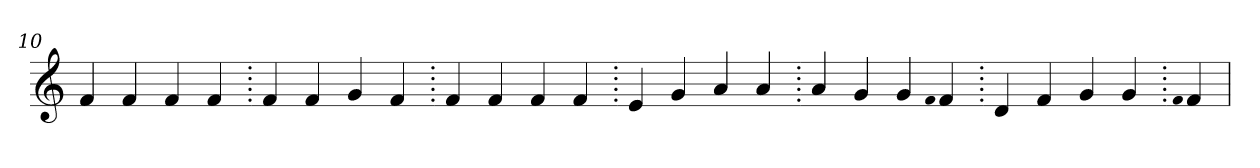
**kern
*part1
*staff1
*clefG2
=10.
4f
4f
4f
4f
=20.
4f
4f
4g
4f
=30.
4f
4f
4f
4f
=40.
4e
4g
4a
4a
=50.
4a
4g
4g
qqf
4f
=60.
4d
4f
4g
4g
=70.
qqf
4f
=
*-
